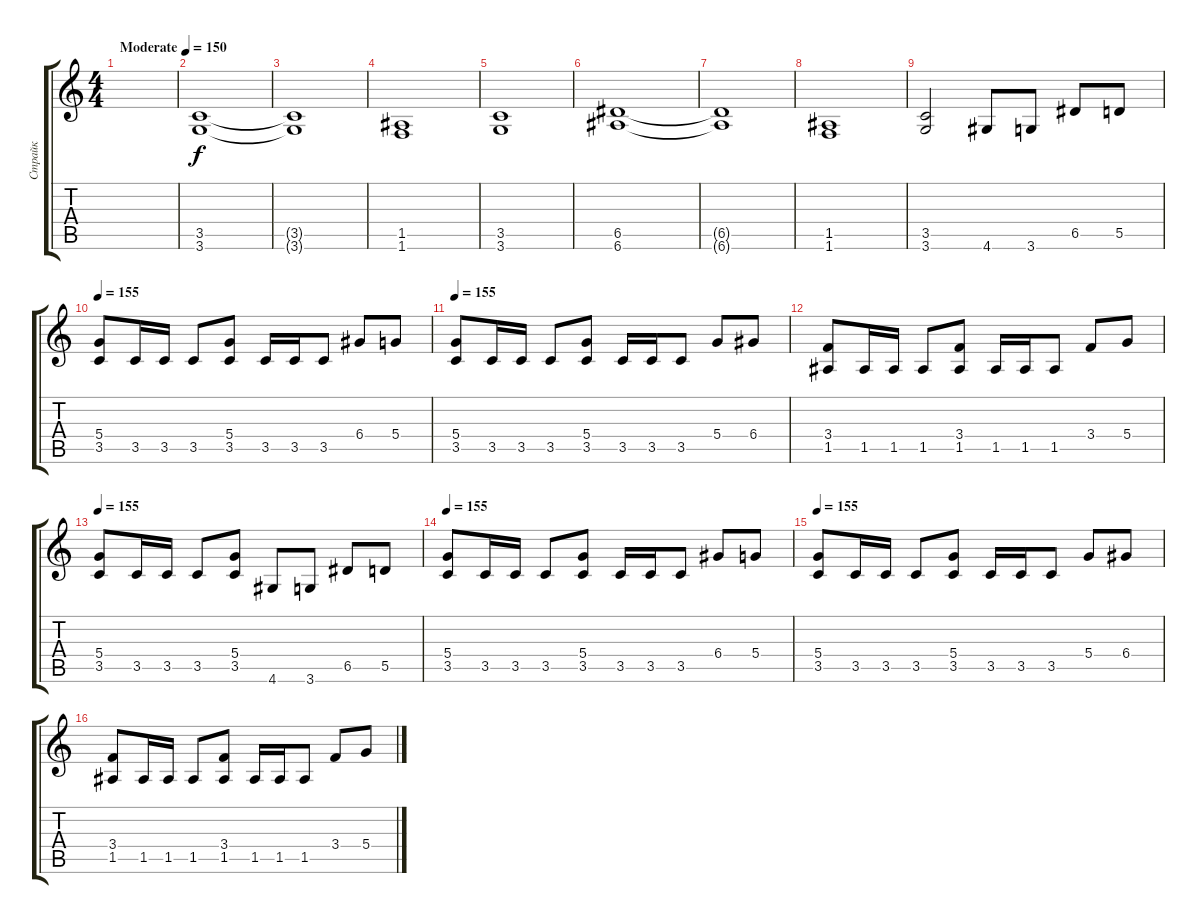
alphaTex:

\track ("Страйк " "Страйк ") {instrument distortionguitar}
\staff {score tabs}
\tuning (E4 B3 G3 D3 A2 E2) {hide}
\ts (4 4)
\tempo (150 "Moderate")
\clef g2
\ks c
|
(3.5 3.6).1 |
(3.5{t} 3.6{t}).1 |
(1.5 1.6).1 |
(3.5 3.6).1 |
(6.5 6.6).1 |
(6.5{t} 6.6{t}).1 |
(1.5 1.6).1 |
(3.5 3.6).2 4.6.8 3.6.8 6.5.8 5.5.8 |
\tempo 155
(5.4 3.5).8 3.5.16 3.5.16 3.5.8 (5.4 3.5).8 3.5.16 3.5.16 3.5.8 6.4.8 5.4.8 |
\tempo 155
(5.4 3.5).8 3.5.16 3.5.16 3.5.8 (5.4 3.5).8 3.5.16 3.5.16 3.5.8 5.4.8 6.4.8 |
(3.4 1.5).8 1.5.16 1.5.16 1.5.8 (3.4 1.5).8 1.5.16 1.5.16 1.5.8 3.4.8 5.4.8 |
\tempo 155
(5.4 3.5).8 3.5.16 3.5.16 3.5.8 (5.4 3.5).8 4.6.8 3.6.8 6.5.8 5.5.8 |
\tempo 155
(5.4 3.5).8 3.5.16 3.5.16 3.5.8 (5.4 3.5).8 3.5.16 3.5.16 3.5.8 6.4.8 5.4.8 |
\tempo 155
(5.4 3.5).8 3.5.16 3.5.16 3.5.8 (5.4 3.5).8 3.5.16 3.5.16 3.5.8 5.4.8 6.4.8 |
(3.4 1.5).8 1.5.16 1.5.16 1.5.8 (3.4 1.5).8 1.5.16 1.5.16 1.5.8 3.4.8 5.4.8
